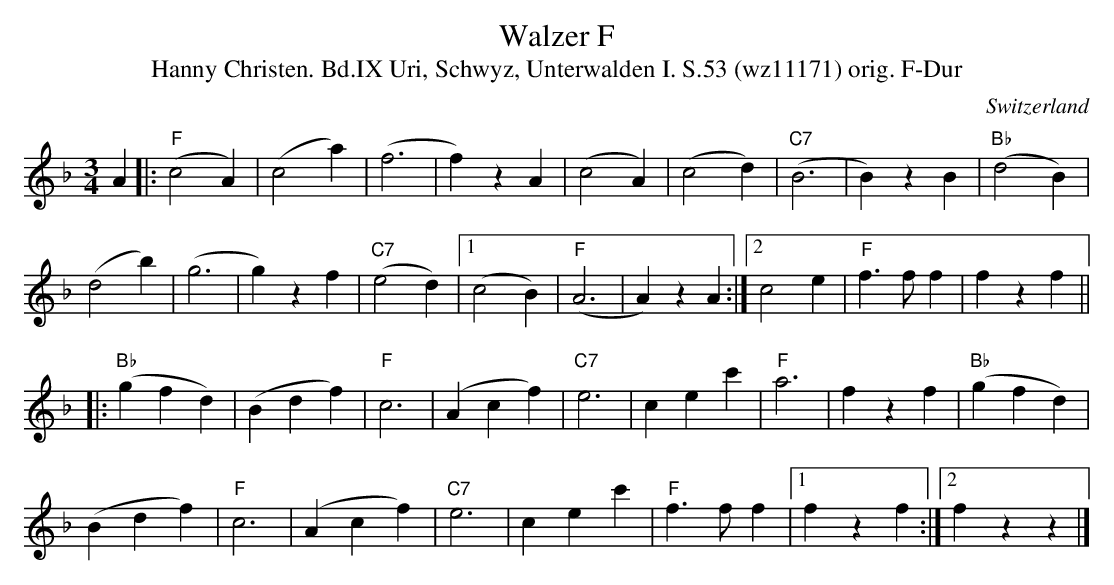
X:1
T: Walzer F
T:Hanny Christen. Bd.IX Uri, Schwyz, Unterwalden I. S.53 (wz11171) orig. F-Dur
M:3/4
L:1/4
O:Switzerland
K:F major
A |: ("F"c2A) | (c2a) | (f3 | f) zA | (c2A) | (c2d) | ("C7"B3 | B) zB | ("Bb"d2B) |
(d2b) | (g3 | g) zf | ("C7"e2d) |1 (c2B) | ("F"A3 | A) zA :|2 c2e | "F"f>f f | fzf ||
|: ("Bb"gfd) | (Bdf) | "F"c3 | (Acf) | "C7"e3 | cec' | "F"a3 | fzf | ("Bb"gfd) |
(Bdf) | "F"c3 | (Acf) | "C7"e3 | cec' | "F"f>ff |1 fzf :|2 fzz |]
